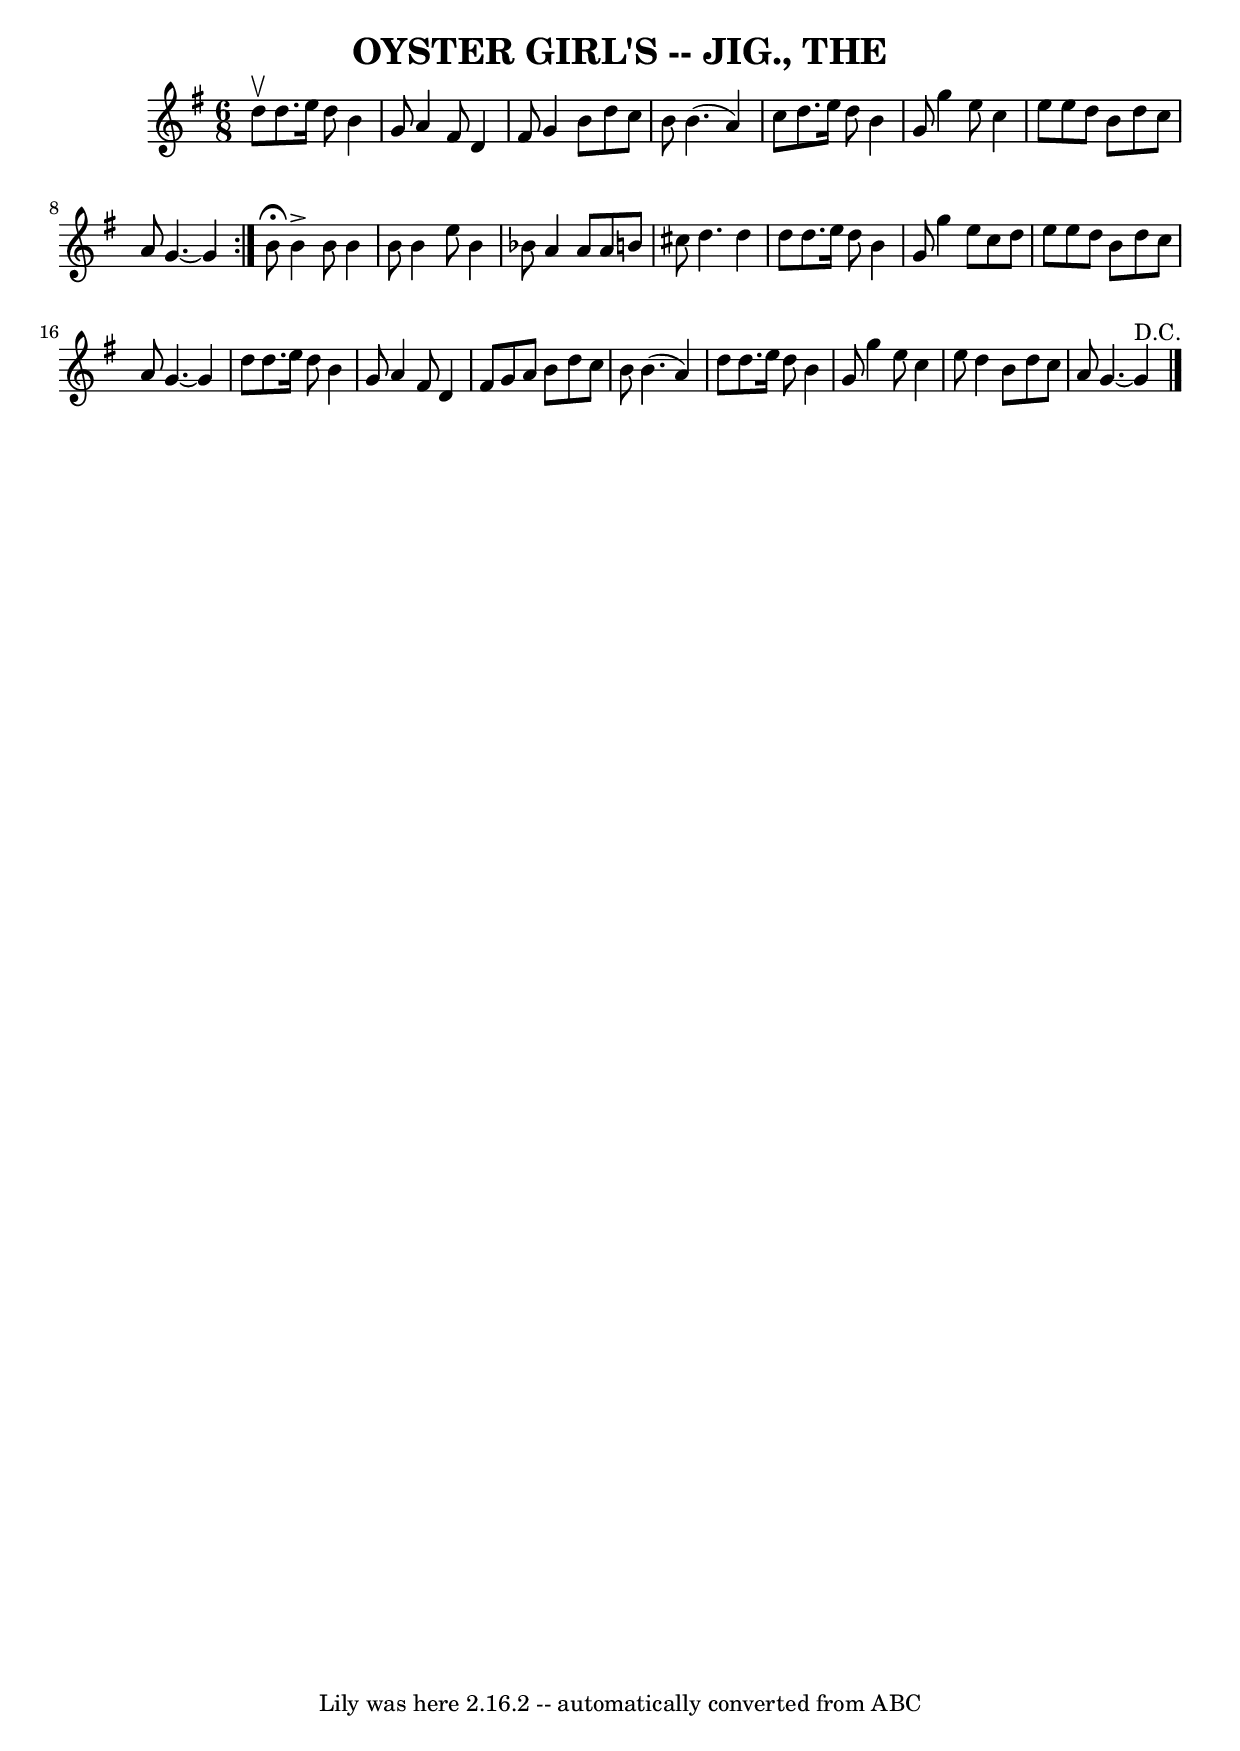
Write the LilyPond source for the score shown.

\version "2.16.2"
\include "Mammoth.ily"
\header {
  %% book = "Coles pg. 65.2"
  crossRefNumber = "18"
  footnotes = ""
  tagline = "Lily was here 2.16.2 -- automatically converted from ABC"
  title = "OYSTER GIRL'S -- JIG., THE"

}
voicedefault =  {



  \repeat volta 2 {

    \time 6/8 
    \key g \major
 d''8^\upbow |
    d''8. e''16 d''8 b'4 
    g'8  |
    a'4 fis'8 d'4 fis'8  |
    g'4 b'8 d''8  
    c''8 b'8  |
    b'4. (a'4) c''8  |
    d''8. e''16  
    d''8 b'4 g'8  |
    g''4 e''8 c''4 e''8  |
    e''8  
    d''8 b'8 d''8 c''8 a'8  |
    g'4.   ~ g'4      
  } b'8 
  ^\fermata |
  b'4^\accent b'8 b'4 b'8  |
  b'4 e''8   
  b'4 bes'8  |
  a'4 a'8 a'8 b'8 cis''8  |
  d''4.  
  d''4 d''8  |
  d''8. e''16 d''8 b'4 g'8  |
  
  g''4 e''8 c''8 d''8 e''8  |
  e''8 d''8 b'8 d''8    
  c''8 a'8  |
  g'4.   ~ g'4 d''8  |
  d''8. e''16    
  d''8 b'4 g'8  |
  a'4 fis'8 d'4 fis'8  |
  g'8    
  a'8 b'8 d''8 c''8 b'8  |
  b'4. (a'4) d''8  |
  
  d''8. e''16 d''8 b'4 g'8  |
  g''4 e''8 c''4    
  e''8  |
  d''4 b'8 d''8 c''8 a'8  |
  g'4.   ~ g'4 
  ^"D.C." \bar "|."   

}

\score{
  <<

    \context Staff="default"
    {
      \voicedefault 
      
    }

  >>
  \layout {
    
  }
  \midi {
  }

}
